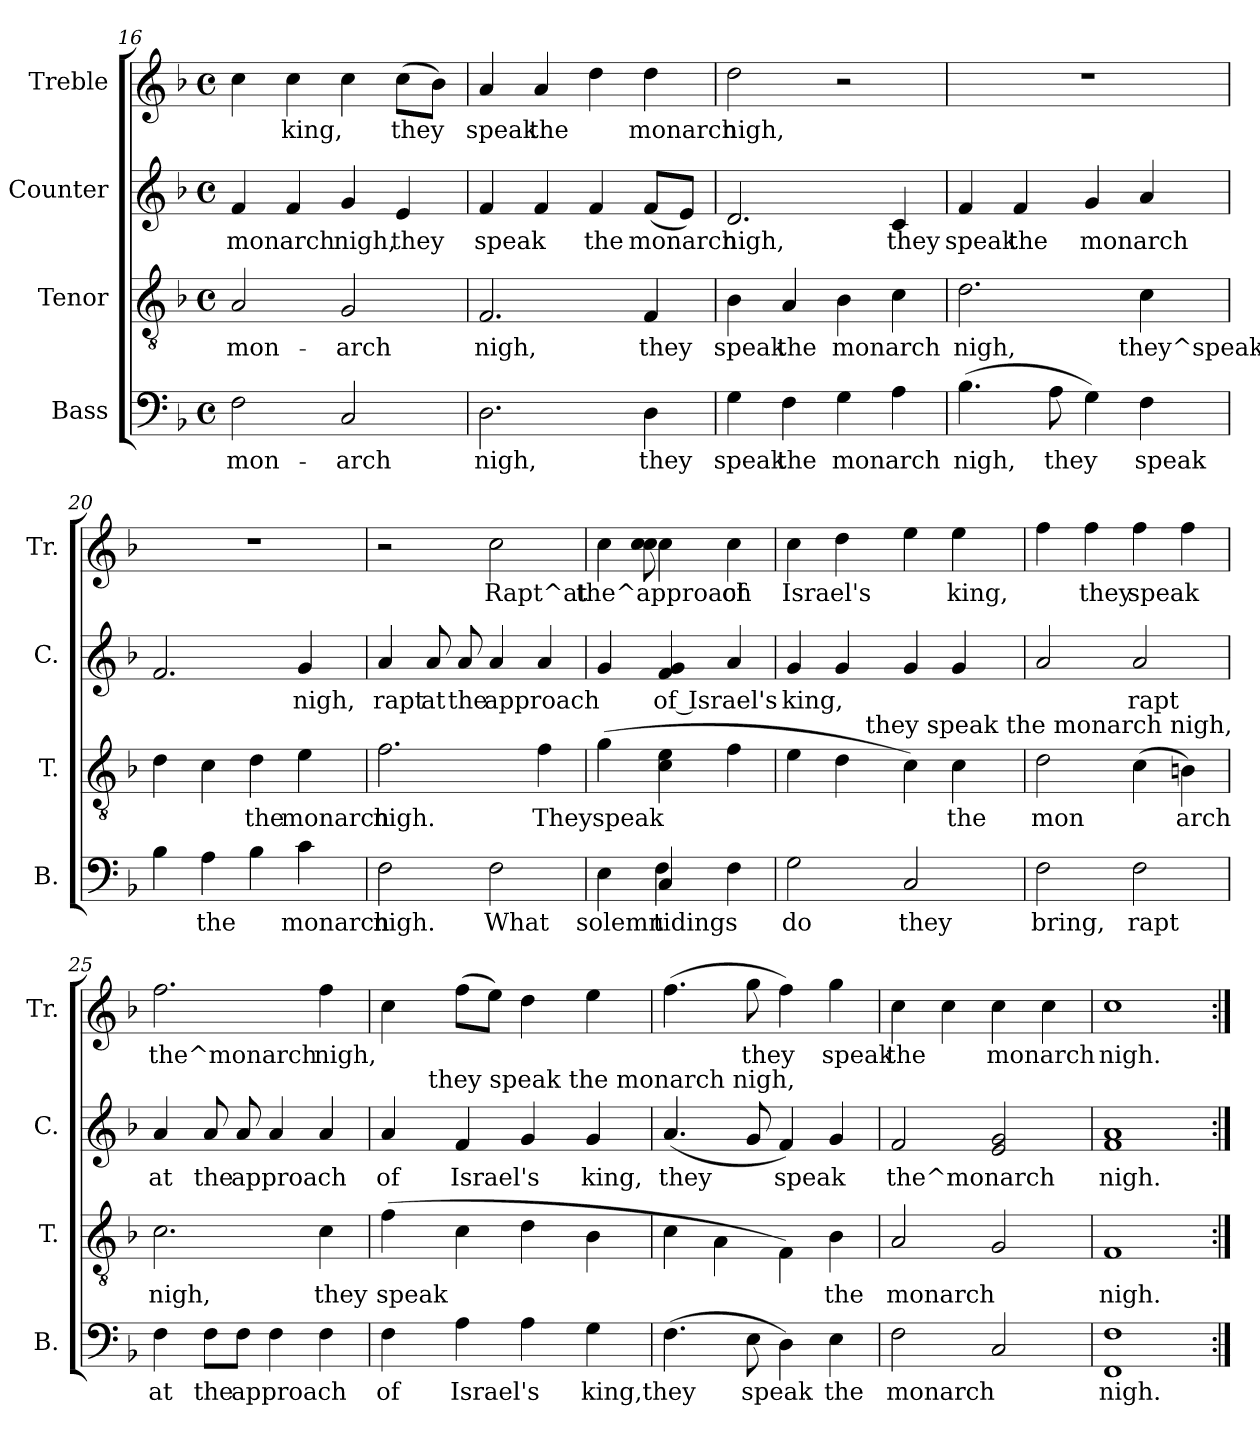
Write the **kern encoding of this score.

**kern	**text	**kern	**text	**kern	**text	**kern	**text
*part4	*part4	*part3	*part3	*part2	*part2	*part1	*part1
*staff4	*staff4	*staff3	*staff3	*staff2	*staff2	*staff1	*staff1
*I"Bass	*	*I"Tenor	*	*I"Counter	*	*I"Treble	*
*I'B.	*	*I'T.	*	*I'C.	*	*I'Tr.	*
*clefF4	*	*clefGv2	*	*clefG2	*	*clefG2	*
*k[b-]	*	*k[b-]	*	*k[b-]	*	*k[b-]	*
*F:	*	*F:	*	*F:	*	*F:	*
*M4/4	*	*M4/4	*	*M4/4	*	*M4/4	*
*met(c)	*	*met(c)	*	*met(c)	*	*met(c)	*
=16	=16	=16	=16	=16	=16	=16	=16
!	!LO:LY:b:rj	!	!LO:LY:b:rj	!	!LO:LY:b	!	!LO:LY:b:cj
2F\	mon-	2A/	mon-	4f/	monarch	4cc\	.
!	!	!	!	!	!LO:LY:b	!	!LO:LY:b:cj
.	.	.	.	4f/	.	4cc\	king,
!	!LO:LY:b:rj	!	!LO:LY:b:rj	!	!LO:LY:b	!	!LO:LY:b:cj
2C/	-arch	2G/	-arch	4g/	nigh,	4cc\	.
!	!	!	!	!	!LO:LY:b	!	!LO:LY:b:cj
.	.	.	.	4e/	they	(>8cc\L	they
!	!	!	!	!	!	!	!LO:LY:b:cj
.	.	.	.	.	.	8b-\J)	.
=17	=17	=17	=17	=17	=17	=17	=17
!	!LO:LY:b:rj	!	!LO:LY:b:rj	!	!LO:LY:b	!	!LO:LY:b:cj
2.D\	nigh,	2.F/	nigh,	4f/	speak	4a/	speak
!	!	!	!	!	!LO:LY:b	!	!LO:LY:b:cj
.	.	.	.	4f/	.	4a/	the
!	!	!	!	!	!LO:LY:b	!	!LO:LY:b:cj
.	.	.	.	4f/	the	4dd\	.
!	!LO:LY:b:rj	!	!LO:LY:b:rj	!	!LO:LY:b	!	!LO:LY:b:cj
4D\	they	4F/	they	(<8f/L	monarch	4dd\	monarch
!	!	!	!	!	!LO:LY:b	!	!
.	.	.	.	8e/J)	.	.	.
=18	=18	=18	=18	=18	=18	=18	=18
!	!LO:LY:b:rj	!	!LO:LY:b:rj	!	!LO:LY:b	!	!LO:LY:b:cj
4G\	speak	4B-\	speak	2.d/	nigh,	2dd\	nigh,
!	!LO:LY:b:rj	!	!LO:LY:b:rj	!	!	!	!
4F\	the	4A/	the	.	.	.	.
!	!LO:LY:b:rj	!	!LO:LY:b:rj	!	!	!	!
4G\	monarch	4B-\	monarch	.	.	2r	.
!	!LO:LY:b:rj	!	!LO:LY:b:rj	!	!LO:LY:b	!	!
4A\	.	4c\	.	4c/	they	.	.
!!LO:PB:g=z
=19	=19	=19	=19	=19	=19	=19	=19
!	!LO:LY:b:rj	!	!LO:LY:b:rj	!	!LO:LY:b	!	!
(>4.B-\	nigh,	2.d\	nigh,	4f/	speak	1r	.
!	!	!	!	!	!LO:LY:b	!	!
.	.	.	.	4f/	the	.	.
!	!LO:LY:b:rj	!	!	!	!	!	!
8A\	they	.	.	.	.	.	.
!	!LO:LY:b:rj	!	!	!	!LO:LY:b	!	!
4G\)	.	.	.	4g/	monarch	.	.
!	!LO:LY:b:rj	!	!LO:LY:b:rj	!	!LO:LY:b	!	!
4F\	speak	4c\	they^speak	4a/	.	.	.
=20	=20	=20	=20	=20	=20	=20	=20
!	!LO:LY:b:rj	!	!LO:LY:b:rj	!	!LO:LY:b	!	!
4B-\	.	4d\	.	2.f/	.	1r	.
!	!LO:LY:b:rj	!	!LO:LY:b:rj	!	!	!	!
4A\	the	4c\	.	.	.	.	.
!	!LO:LY:b:rj	!	!LO:LY:b:rj	!	!	!	!
4B-\	.	4d\	the	.	.	.	.
!	!LO:LY:b:rj	!	!LO:LY:b:rj	!	!LO:LY:b	!	!
4c\	monarch	4e\	monarch	4g/	nigh,	.	.
=21	=21	=21	=21	=21	=21	=21	=21
!	!LO:LY:b:rj	!	!LO:LY:b:rj	!	!LO:LY:b	!	!
2F\	nigh.	2.f\	nigh.	4a/	rapt	2r	.
!	!	!	!	!	!LO:LY:b	!	!
.	.	.	.	8a/	at	.	.
!	!	!	!	!	!LO:LY:b	!	!
.	.	.	.	8a/	the	.	.
!	!LO:LY:b:rj	!	!	!	!LO:LY:b	!	!LO:LY:b:cj
2F\	What	.	.	4a/	approach	2cc\	Rapt^at
!	!	!	!LO:LY:b:rj	!	!LO:LY:b	!	!
.	.	4f\	They	4a/	.	.	.
=22	=22	=22	=22	=22	=22	=22	=22
!	!LO:LY:b:rj	!	!LO:LY:b:rj	!	!LO:LY:b	!	!LO:LY:b:cj
*^	*	*	*	*	*	*^	*
4E\	4ryy	solemn	(>4g\	speak	4g/	.	4cc\	4ryy	the^approach
!	!	!LO:LY:b:rj	!	!LO:LY:b:rj	!	!LO:LY:b	!	!	!LO:LY:b:cj
4C/	4F\	tidings	4e\ 4c\	.	4g/ 4f/	of Israel's	4cc\	8cc\ 8cc\	.
.	.	.	.	.	.	.	.	4.ryy	.
!	!	!LO:LY:b:rj	!	!LO:LY:b:rj	!	!LO:LY:b	!	!	!LO:LY:b:cj
4F\	4ryy	.	4f\	.	4a/	.	4cc\	.	of
*	*	*	*	*	*	*	*v	*v	*
=23	=23	=23	=23	=23	=23	=23	=23	=23
!	!	!LO:LY:b:rj	!	!LO:LY:b:rj	!	!LO:LY:b	!	!LO:LY:b:cj
*v	*v	*	*^	*	*	*	*	*
2G\	do	4e\	4ryy	.	4g/	king,	4cc\	Israel's
!	!	!	!	!LO:LY:b:rj	!	!LO:LY:b	!	!LO:LY:b:cj
.	.	4d\	16ryy	.	4g/	.	4dd\	.
.	.	.	64ryy	.	.	.	.	.
!	!	!	!LO:TX:a:t=they speak the monarch nigh,	!	!	!	!	!
.	.	.	2ryy	.	.	.	.	.
!	!LO:LY:b:rj	!	!	!LO:LY:b:rj	!	!LO:LY:b	!	!LO:LY:b:cj
2C/	they	4c\)	.	.	4g/	.	4ee\	.
!	!	!	!	!LO:LY:b:rj	!	!LO:LY:b	!	!LO:LY:b:cj
.	.	4c\	.	the	4g/	.	4ee\	king,
.	.	.	8ryy	.	.	.	.	.
.	.	.	32.ryy	.	.	.	.	.
=24	=24	=24	=24	=24	=24	=24	=24	=24
!	!LO:LY:b:rj	!	!	!LO:LY:b:rj	!	!LO:LY:b	!	!LO:LY:b:cj
*	*	*v	*v	*	*	*	*	*
2F\	bring,	2d\	mon-	2a/	.	4ff\	.
!	!	!	!	!	!	!	!LO:LY:b:cj
.	.	.	.	.	.	4ff\	they
!	!LO:LY:b:rj	!	!LO:LY:b:rj	!	!LO:LY:b	!	!LO:LY:b:cj
2F\	rapt	(>4c\	--	2a/	rapt	4ff\	speak
!	!	!	!LO:LY:b:rj	!	!	!	!LO:LY:b:cj
.	.	4Bn\)	-arch	.	.	4ff\	.
=25	=25	=25	=25	=25	=25	=25	=25
!	!LO:LY:b:rj	!	!LO:LY:b:rj	!	!LO:LY:b	!	!LO:LY:b:cj
4F\	at	2.c\	nigh,	4a/	at	2.ff\	the^monarch
!	!LO:LY:b:rj	!	!	!	!LO:LY:b	!	!
8F\L	the	.	.	8a/	the	.	.
!	!LO:LY:b:rj	!	!	!	!LO:LY:b	!	!
8F\J	approach	.	.	8a/	approach	.	.
!	!LO:LY:b:rj	!	!	!	!LO:LY:b	!	!
4F\	.	.	.	4a/	.	.	.
!	!LO:LY:b:rj	!	!LO:LY:b:rj	!	!LO:LY:b	!	!LO:LY:b:cj
4F\	.	4c\	they	4a/	.	4ff\	nigh,
=26	=26	=26	=26	=26	=26	=26	=26
!	!LO:LY:b:rj	!	!LO:LY:b:rj	!	!LO:LY:b	!	!LO:LY:b:cj
*	*	*	*	*^	*	*	*
4F\	of	(>4f\	speak	4a/	8ryy	of	4cc\	.
.	.	.	.	.	32ryy	.	.	.
!	!	!	!	!	!LO:TX:a:t=they speak the monarch nigh,	!	!	!
.	.	.	.	.	2ryy	.	.	.
!	!LO:LY:b:rj	!	!LO:LY:b:rj	!	!	!LO:LY:b	!	!LO:LY:b:cj
4A\	Israel's	4c\	.	4f/	.	Israel's	(>8ff\L	.
!	!	!	!	!	!	!	!	!LO:LY:b:cj
.	.	.	.	.	.	.	8ee\J)	.
!	!LO:LY:b:rj	!	!LO:LY:b:rj	!	!	!LO:LY:b	!	!LO:LY:b:cj
4A\	.	4d\	.	4g/	.	.	4dd\	.
.	.	.	.	.	4ryy	.	.	.
!	!LO:LY:b:rj	!	!LO:LY:b:rj	!	!	!LO:LY:b	!	!LO:LY:b:cj
4G\	king,they	4B-\	.	4g/	.	king,	4ee\	.
.	.	.	.	.	16.ryy	.	.	.
=27	=27	=27	=27	=27	=27	=27	=27	=27
!	!LO:LY:b:rj	!	!LO:LY:b:rj	!	!	!LO:LY:b	!	!LO:LY:b:cj
*	*	*	*	*v	*v	*	*	*
(>4.F\	.	4c\	.	(<4.a/	they	(>4.ff\	.
!	!	!	!LO:LY:b:rj	!	!	!	!
.	.	4A\	.	.	.	.	.
!	!LO:LY:b:rj	!	!	!	!LO:LY:b	!	!LO:LY:b:cj
8E\	speak	.	.	8g/	.	8gg\	they
!	!LO:LY:b:rj	!	!LO:LY:b:rj	!	!LO:LY:b	!	!LO:LY:b:cj
4D\)	.	4F\)	.	4f/)	speak	4ff\)	.
!	!LO:LY:b:rj	!	!LO:LY:b:rj	!	!LO:LY:b	!	!LO:LY:b:cj
4E\	the	4B-\	the	4g/	.	4gg\	speak
=28	=28	=28	=28	=28	=28	=28	=28
!	!LO:LY:b:rj	!	!LO:LY:b:rj	!	!LO:LY:b	!	!LO:LY:b:cj
2F\	monarch	2A/	monarch	2f/	the^monarch	4cc\	the
!	!	!	!	!	!	!	!LO:LY:b:cj
.	.	.	.	.	.	4cc\	.
!	!LO:LY:b:rj	!	!LO:LY:b:rj	!	!LO:LY:b	!	!LO:LY:b:cj
2C/	.	2G/	.	2e/ 2g/	.	4cc\	monarch
!	!	!	!	!	!	!	!LO:LY:b:cj
.	.	.	.	.	.	4cc\	.
=29	=29	=29	=29	=29	=29	=29	=29
!	!LO:LY:b:rj	!	!LO:LY:b:rj	!	!LO:LY:b	!	!LO:LY:b:cj
1F 1FF	nigh.	1F	nigh.	1f 1a	nigh.	1cc	nigh.
=:|!	=:|!	=:|!	=:|!	=:|!	=:|!	=:|!	=:|!
*-	*-	*-	*-	*-	*-	*-	*-
